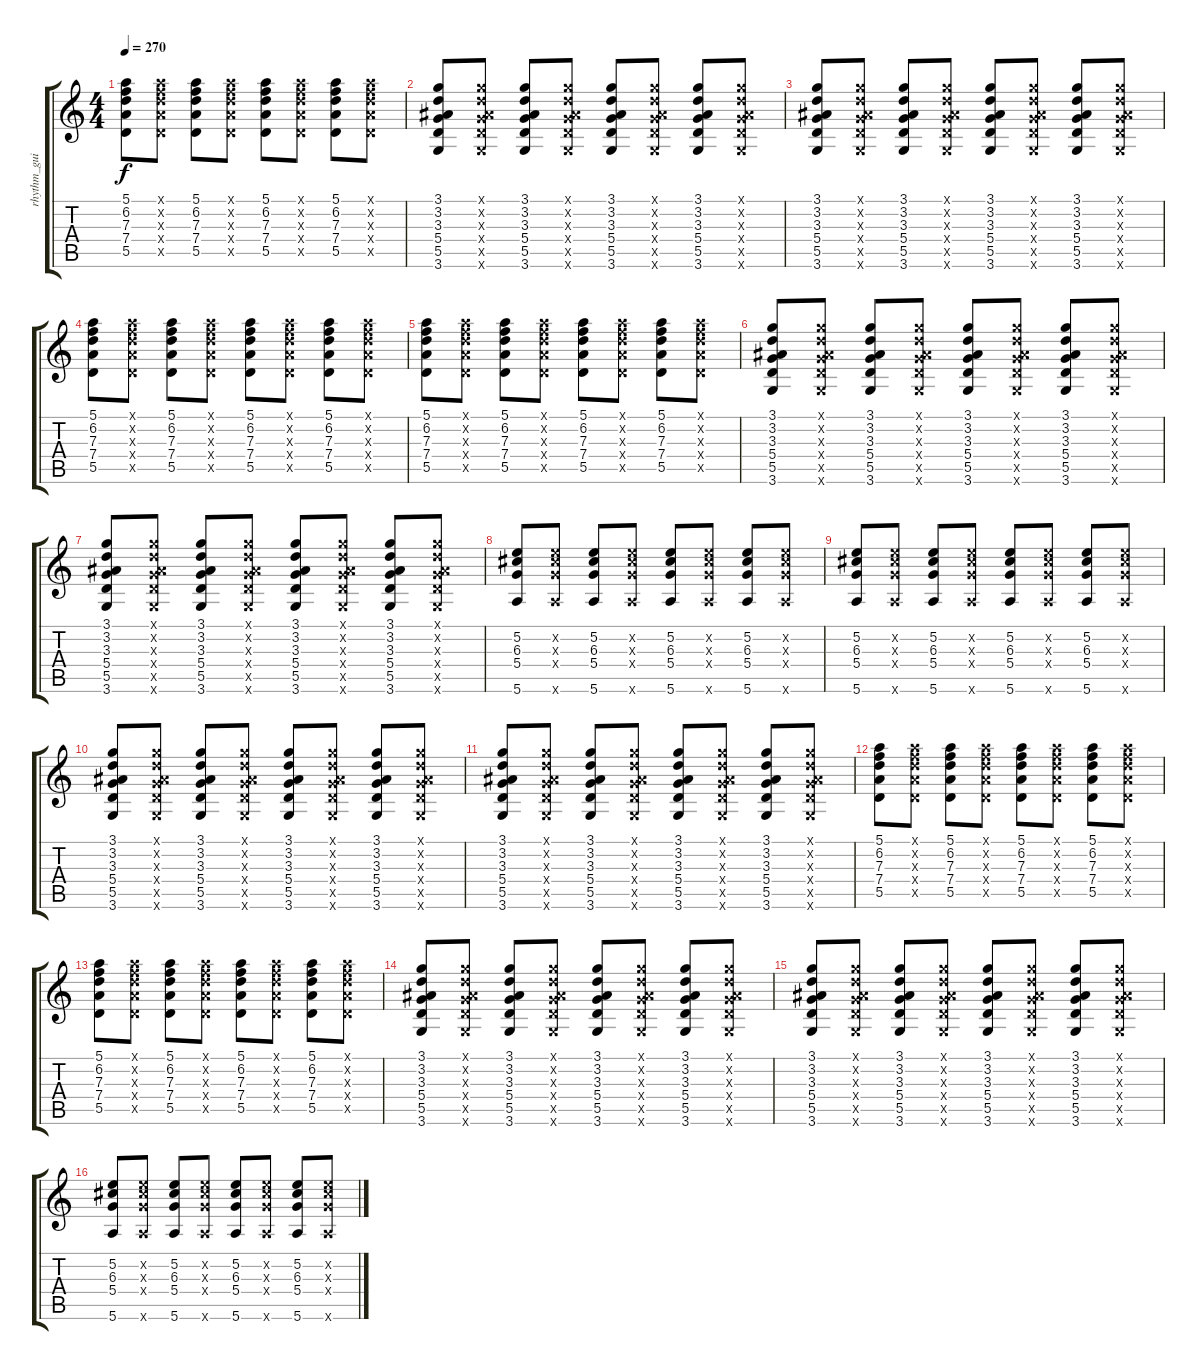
\track ("rhythm_guitar" "rhythm_gui") {instrument acousticguitarnylon}
\staff {score tabs}
\tuning (E4 B3 G3 D3 A2 E2) {hide}
\ts (4 4)
\tempo 270
\clef g2
\ks c
(5.1 6.2 7.3 7.4 5.5).8{dy f} (5.1{x} 6.2{x} 7.3{x} 7.4{x} 5.5{x}).8 (5.1 6.2 7.3 7.4 5.5).8 (5.1{x} 6.2{x} 7.3{x} 7.4{x} 5.5{x}).8 (5.1 6.2 7.3 7.4 5.5).8 (5.1{x} 6.2{x} 7.3{x} 7.4{x} 5.5{x}).8 (5.1 6.2 7.3 7.4 5.5).8 (5.1{x} 6.2{x} 7.3{x} 7.4{x} 5.5{x}).8 |
(3.1 3.2 3.3 5.4 5.5 3.6).8 (3.1{x} 3.2{x} 3.3{x} 5.4{x} 5.5{x} 3.6{x}).8 (3.1 3.2 3.3 5.4 5.5 3.6).8 (3.1{x} 3.2{x} 3.3{x} 5.4{x} 5.5{x} 3.6{x}).8 (3.1 3.2 3.3 5.4 5.5 3.6).8 (3.1{x} 3.2{x} 3.3{x} 5.4{x} 5.5{x} 3.6{x}).8 (3.1 3.2 3.3 5.4 5.5 3.6).8 (3.1{x} 3.2{x} 3.3{x} 5.4{x} 5.5{x} 3.6{x}).8 |
(3.1 3.2 3.3 5.4 5.5 3.6).8 (3.1{x} 3.2{x} 3.3{x} 5.4{x} 5.5{x} 3.6{x}).8 (3.1 3.2 3.3 5.4 5.5 3.6).8 (3.1{x} 3.2{x} 3.3{x} 5.4{x} 5.5{x} 3.6{x}).8 (3.1 3.2 3.3 5.4 5.5 3.6).8 (3.1{x} 3.2{x} 3.3{x} 5.4{x} 5.5{x} 3.6{x}).8 (3.1 3.2 3.3 5.4 5.5 3.6).8 (3.1{x} 3.2{x} 3.3{x} 5.4{x} 5.5{x} 3.6{x}).8 |
(5.1 6.2 7.3 7.4 5.5).8 (5.1{x} 6.2{x} 7.3{x} 7.4{x} 5.5{x}).8 (5.1 6.2 7.3 7.4 5.5).8 (5.1{x} 6.2{x} 7.3{x} 7.4{x} 5.5{x}).8 (5.1 6.2 7.3 7.4 5.5).8 (5.1{x} 6.2{x} 7.3{x} 7.4{x} 5.5{x}).8 (5.1 6.2 7.3 7.4 5.5).8 (5.1{x} 6.2{x} 7.3{x} 7.4{x} 5.5{x}).8 |
(5.1 6.2 7.3 7.4 5.5).8 (5.1{x} 6.2{x} 7.3{x} 7.4{x} 5.5{x}).8 (5.1 6.2 7.3 7.4 5.5).8 (5.1{x} 6.2{x} 7.3{x} 7.4{x} 5.5{x}).8 (5.1 6.2 7.3 7.4 5.5).8 (5.1{x} 6.2{x} 7.3{x} 7.4{x} 5.5{x}).8 (5.1 6.2 7.3 7.4 5.5).8 (5.1{x} 6.2{x} 7.3{x} 7.4{x} 5.5{x}).8 |
(3.1 3.2 3.3 5.4 5.5 3.6).8 (3.1{x} 3.2{x} 3.3{x} 5.4{x} 5.5{x} 3.6{x}).8 (3.1 3.2 3.3 5.4 5.5 3.6).8 (3.1{x} 3.2{x} 3.3{x} 5.4{x} 5.5{x} 3.6{x}).8 (3.1 3.2 3.3 5.4 5.5 3.6).8 (3.1{x} 3.2{x} 3.3{x} 5.4{x} 5.5{x} 3.6{x}).8 (3.1 3.2 3.3 5.4 5.5 3.6).8 (3.1{x} 3.2{x} 3.3{x} 5.4{x} 5.5{x} 3.6{x}).8 |
(3.1 3.2 3.3 5.4 5.5 3.6).8 (3.1{x} 3.2{x} 3.3{x} 5.4{x} 5.5{x} 3.6{x}).8 (3.1 3.2 3.3 5.4 5.5 3.6).8 (3.1{x} 3.2{x} 3.3{x} 5.4{x} 5.5{x} 3.6{x}).8 (3.1 3.2 3.3 5.4 5.5 3.6).8 (3.1{x} 3.2{x} 3.3{x} 5.4{x} 5.5{x} 3.6{x}).8 (3.1 3.2 3.3 5.4 5.5 3.6).8 (3.1{x} 3.2{x} 3.3{x} 5.4{x} 5.5{x} 3.6{x}).8 |
(5.2 6.3 5.4 5.6).8 (5.2{x} 6.3{x} 5.4{x} 5.6{x}).8 (5.2 6.3 5.4 5.6).8 (5.2{x} 6.3{x} 5.4{x} 5.6{x}).8 (5.2 6.3 5.4 5.6).8 (5.2{x} 6.3{x} 5.4{x} 5.6{x}).8 (5.2 6.3 5.4 5.6).8 (5.2{x} 6.3{x} 5.4{x} 5.6{x}).8 |
(5.2 6.3 5.4 5.6).8 (5.2{x} 6.3{x} 5.4{x} 5.6{x}).8 (5.2 6.3 5.4 5.6).8 (5.2{x} 6.3{x} 5.4{x} 5.6{x}).8 (5.2 6.3 5.4 5.6).8 (5.2{x} 6.3{x} 5.4{x} 5.6{x}).8 (5.2 6.3 5.4 5.6).8 (5.2{x} 6.3{x} 5.4{x} 5.6{x}).8 |
(3.1 3.2 3.3 5.4 5.5 3.6).8 (3.1{x} 3.2{x} 3.3{x} 5.4{x} 5.5{x} 3.6{x}).8 (3.1 3.2 3.3 5.4 5.5 3.6).8 (3.1{x} 3.2{x} 3.3{x} 5.4{x} 5.5{x} 3.6{x}).8 (3.1 3.2 3.3 5.4 5.5 3.6).8 (3.1{x} 3.2{x} 3.3{x} 5.4{x} 5.5{x} 3.6{x}).8 (3.1 3.2 3.3 5.4 5.5 3.6).8 (3.1{x} 3.2{x} 3.3{x} 5.4{x} 5.5{x} 3.6{x}).8 |
(3.1 3.2 3.3 5.4 5.5 3.6).8 (3.1{x} 3.2{x} 3.3{x} 5.4{x} 5.5{x} 3.6{x}).8 (3.1 3.2 3.3 5.4 5.5 3.6).8 (3.1{x} 3.2{x} 3.3{x} 5.4{x} 5.5{x} 3.6{x}).8 (3.1 3.2 3.3 5.4 5.5 3.6).8 (3.1{x} 3.2{x} 3.3{x} 5.4{x} 5.5{x} 3.6{x}).8 (3.1 3.2 3.3 5.4 5.5 3.6).8 (3.1{x} 3.2{x} 3.3{x} 5.4{x} 5.5{x} 3.6{x}).8 |
(5.1 6.2 7.3 7.4 5.5).8 (5.1{x} 6.2{x} 7.3{x} 7.4{x} 5.5{x}).8 (5.1 6.2 7.3 7.4 5.5).8 (5.1{x} 6.2{x} 7.3{x} 7.4{x} 5.5{x}).8 (5.1 6.2 7.3 7.4 5.5).8 (5.1{x} 6.2{x} 7.3{x} 7.4{x} 5.5{x}).8 (5.1 6.2 7.3 7.4 5.5).8 (5.1{x} 6.2{x} 7.3{x} 7.4{x} 5.5{x}).8 |
(5.1 6.2 7.3 7.4 5.5).8 (5.1{x} 6.2{x} 7.3{x} 7.4{x} 5.5{x}).8 (5.1 6.2 7.3 7.4 5.5).8 (5.1{x} 6.2{x} 7.3{x} 7.4{x} 5.5{x}).8 (5.1 6.2 7.3 7.4 5.5).8 (5.1{x} 6.2{x} 7.3{x} 7.4{x} 5.5{x}).8 (5.1 6.2 7.3 7.4 5.5).8 (5.1{x} 6.2{x} 7.3{x} 7.4{x} 5.5{x}).8 |
(3.1 3.2 3.3 5.4 5.5 3.6).8 (3.1{x} 3.2{x} 3.3{x} 5.4{x} 5.5{x} 3.6{x}).8 (3.1 3.2 3.3 5.4 5.5 3.6).8 (3.1{x} 3.2{x} 3.3{x} 5.4{x} 5.5{x} 3.6{x}).8 (3.1 3.2 3.3 5.4 5.5 3.6).8 (3.1{x} 3.2{x} 3.3{x} 5.4{x} 5.5{x} 3.6{x}).8 (3.1 3.2 3.3 5.4 5.5 3.6).8 (3.1{x} 3.2{x} 3.3{x} 5.4{x} 5.5{x} 3.6{x}).8 |
(3.1 3.2 3.3 5.4 5.5 3.6).8 (3.1{x} 3.2{x} 3.3{x} 5.4{x} 5.5{x} 3.6{x}).8 (3.1 3.2 3.3 5.4 5.5 3.6).8 (3.1{x} 3.2{x} 3.3{x} 5.4{x} 5.5{x} 3.6{x}).8 (3.1 3.2 3.3 5.4 5.5 3.6).8 (3.1{x} 3.2{x} 3.3{x} 5.4{x} 5.5{x} 3.6{x}).8 (3.1 3.2 3.3 5.4 5.5 3.6).8 (3.1{x} 3.2{x} 3.3{x} 5.4{x} 5.5{x} 3.6{x}).8 |
(5.2 6.3 5.4 5.6).8 (5.2{x} 6.3{x} 5.4{x} 5.6{x}).8 (5.2 6.3 5.4 5.6).8 (5.2{x} 6.3{x} 5.4{x} 5.6{x}).8 (5.2 6.3 5.4 5.6).8 (5.2{x} 6.3{x} 5.4{x} 5.6{x}).8 (5.2 6.3 5.4 5.6).8 (5.2{x} 6.3{x} 5.4{x} 5.6{x}).8
